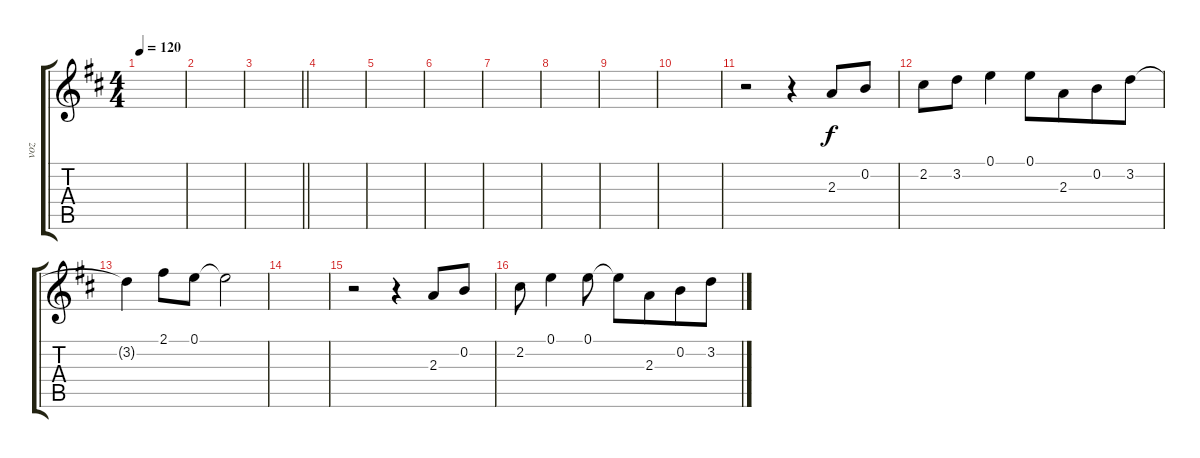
\track ("voz" "voz") {instrument acousticguitarsteel}
\staff {score tabs}
\tuning (E4 B3 G3 D3 A2 E2) {hide}
\ts (4 4)
\tempo 120
\clef g2
\ks d
|
|
\barLineRight lightlight
|
|
|
|
|
|
|
|
r.2 r.4 2.3.8{beam Up beam merge} 0.2.8{beam Up} |
2.2.8 3.2.8 0.1.4 0.1.8 2.3.8{beam merge} 0.2.8 3.2.8 |
3.2{t}.4 2.1.8 0.1.8 0.1{t}.2 |
|
r.2 r.4 2.3.8{beam Up beam merge} 0.2.8{beam Up} |
2.2.8 0.1.4 0.1.8 0.1{t}.8 2.3.8{beam merge} 0.2.8 3.2.8
